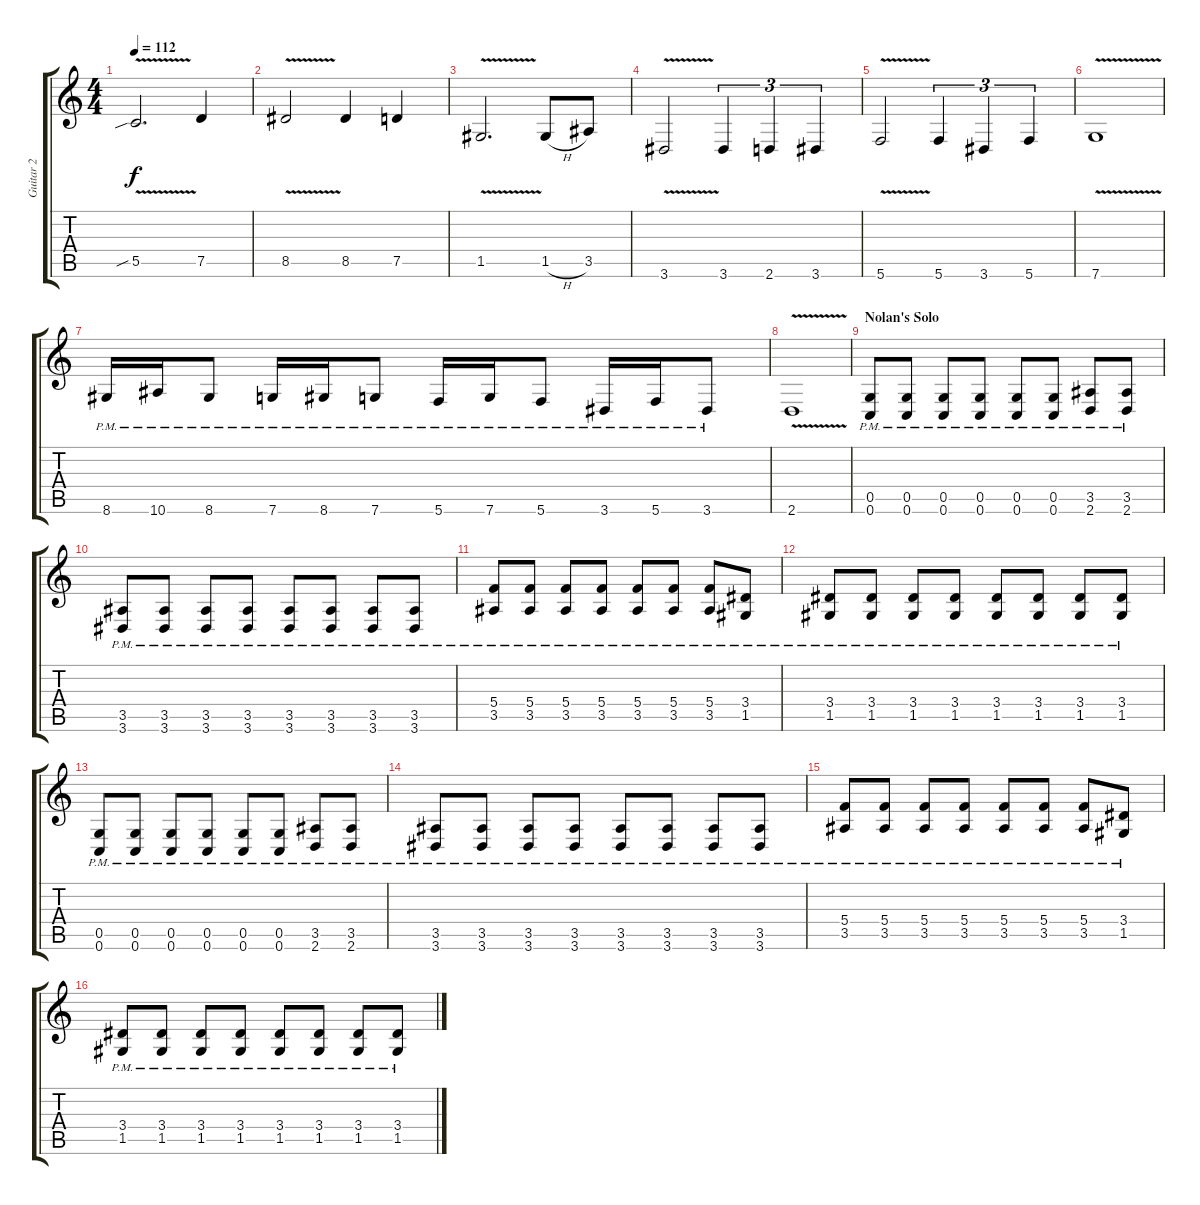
\track ("Guitar 2" "Guitar 2") {instrument overdrivenguitar}
\staff {score tabs}
\tuning (D4 A3 F3 C3 G2 C2) {hide}
\ts (4 4)
\tempo 112
\clef g2
\ks c
5.5{v sib}.2{d dy f} 7.5.4 |
8.5{v}.2 8.5.4 7.5.4 |
1.5{v}.2{d} 1.5{h}.8 3.5.8 |
3.6{v}.2 3.6.4{tu (3 2)} 2.6.4{tu (3 2)} 3.6.4{tu (3 2)} |
5.6{v}.2 5.6.4{tu (3 2)} 3.6.4{tu (3 2)} 5.6.4{tu (3 2)} |
7.6{v}.1 |
8.6{pm}.16 10.6{pm}.16 8.6{pm}.8 7.6{pm}.16 8.6{pm}.16 7.6{pm}.8 5.6{pm}.16 7.6{pm}.16 5.6{pm}.8 3.6{pm}.16 5.6{pm}.16 3.6{pm}.8 |
2.6{v}.1 |
\section ("" "Nolan's Solo")
(0.5{pm} 0.6{pm}).8 (0.5{pm} 0.6{pm}).8 (0.5{pm} 0.6{pm}).8 (0.5{pm} 0.6{pm}).8 (0.5{pm} 0.6{pm}).8 (0.5{pm} 0.6{pm}).8 (3.5{pm} 2.6{pm}).8 (3.5{pm} 2.6{pm}).8 |
(3.5{pm} 3.6{pm}).8 (3.5{pm} 3.6{pm}).8 (3.5{pm} 3.6{pm}).8 (3.5{pm} 3.6{pm}).8 (3.5{pm} 3.6{pm}).8 (3.5{pm} 3.6{pm}).8 (3.5{pm} 3.6{pm}).8 (3.5{pm} 3.6{pm}).8 |
(5.4{pm} 3.5{pm}).8 (5.4{pm} 3.5{pm}).8 (5.4{pm} 3.5{pm}).8 (5.4{pm} 3.5{pm}).8 (5.4{pm} 3.5{pm}).8 (5.4{pm} 3.5{pm}).8 (5.4{pm} 3.5{pm}).8 (3.4{pm} 1.5{pm}).8 |
(3.4{pm} 1.5{pm}).8 (3.4{pm} 1.5{pm}).8 (3.4{pm} 1.5{pm}).8 (3.4{pm} 1.5{pm}).8 (3.4{pm} 1.5{pm}).8 (3.4{pm} 1.5{pm}).8 (3.4{pm} 1.5{pm}).8 (3.4{pm} 1.5{pm}).8 |
(0.5{pm} 0.6{pm}).8 (0.5{pm} 0.6{pm}).8 (0.5{pm} 0.6{pm}).8 (0.5{pm} 0.6{pm}).8 (0.5{pm} 0.6{pm}).8 (0.5{pm} 0.6{pm}).8 (3.5{pm} 2.6{pm}).8 (3.5{pm} 2.6{pm}).8 |
(3.5{pm} 3.6{pm}).8 (3.5{pm} 3.6{pm}).8 (3.5{pm} 3.6{pm}).8 (3.5{pm} 3.6{pm}).8 (3.5{pm} 3.6{pm}).8 (3.5{pm} 3.6{pm}).8 (3.5{pm} 3.6{pm}).8 (3.5{pm} 3.6{pm}).8 |
(5.4{pm} 3.5{pm}).8 (5.4{pm} 3.5{pm}).8 (5.4{pm} 3.5{pm}).8 (5.4{pm} 3.5{pm}).8 (5.4{pm} 3.5{pm}).8 (5.4{pm} 3.5{pm}).8 (5.4{pm} 3.5{pm}).8 (3.4{pm} 1.5{pm}).8 |
(3.4{pm} 1.5{pm}).8 (3.4{pm} 1.5{pm}).8 (3.4{pm} 1.5{pm}).8 (3.4{pm} 1.5{pm}).8 (3.4{pm} 1.5{pm}).8 (3.4{pm} 1.5{pm}).8 (3.4{pm} 1.5{pm}).8 (3.4{pm} 1.5{pm}).8
